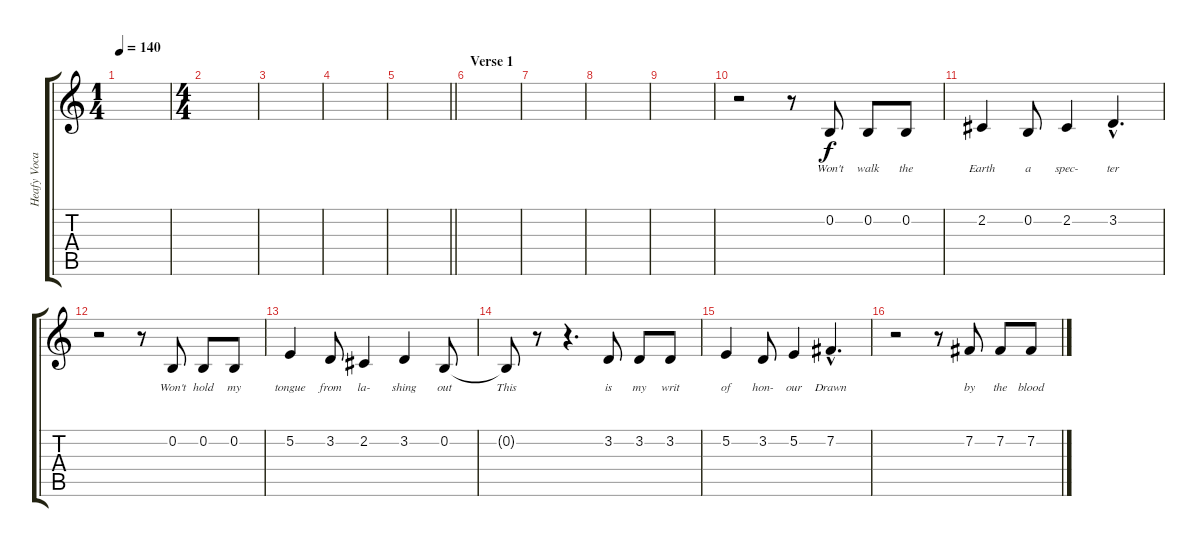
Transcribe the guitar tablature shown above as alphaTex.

\track ("Heafy Vocals" "Heafy Voca") {instrument lead2sawtooth}
\staff {score tabs}
\tuning (E4 B3 G3 D3 A2 B1) {hide}
\ts (1 4)
\tempo 140
\clef g2
\ks c
|
\ts (4 4)
|
|
|
\barLineRight lightlight
|
\section ("" "Verse 1")
|
|
|
|
r.2 r.8 0.2.8{lyrics (0 "Won't") lyrics (1 "") lyrics (2 "") lyrics (3 "") lyrics (4 "")} 0.2.8{lyrics (0 "walk") lyrics (1 "") lyrics (2 "") lyrics (3 "") lyrics (4 "")} 0.2.8{lyrics (0 "the") lyrics (1 "") lyrics (2 "") lyrics (3 "") lyrics (4 "")} |
2.2.4{lyrics (0 "Earth") lyrics (1 "") lyrics (2 "") lyrics (3 "") lyrics (4 "")} 0.2.8{lyrics (0 "a") lyrics (1 "") lyrics (2 "") lyrics (3 "") lyrics (4 "")} 2.2.4{lyrics (0 "spec-") lyrics (1 "") lyrics (2 "") lyrics (3 "") lyrics (4 "")} 3.2{hac}.4{d lyrics (0 "ter") lyrics (1 "") lyrics (2 "") lyrics (3 "") lyrics (4 "")} |
r.2 r.8 0.2.8{lyrics (0 "Won't") lyrics (1 "") lyrics (2 "") lyrics (3 "") lyrics (4 "")} 0.2.8{lyrics (0 "hold") lyrics (1 "") lyrics (2 "") lyrics (3 "") lyrics (4 "")} 0.2.8{lyrics (0 "my") lyrics (1 "") lyrics (2 "") lyrics (3 "") lyrics (4 "")} |
5.2.4{lyrics (0 "tongue") lyrics (1 "") lyrics (2 "") lyrics (3 "") lyrics (4 "")} 3.2.8{lyrics (0 "from") lyrics (1 "") lyrics (2 "") lyrics (3 "") lyrics (4 "")} 2.2.4{lyrics (0 "la-") lyrics (1 "") lyrics (2 "") lyrics (3 "") lyrics (4 "")} 3.2.4{lyrics (0 "shing") lyrics (1 "") lyrics (2 "") lyrics (3 "") lyrics (4 "")} 0.2.8{lyrics (0 "out") lyrics (1 "") lyrics (2 "") lyrics (3 "") lyrics (4 "")} |
0.2{t}.8{lyrics (0 "This") lyrics (1 "") lyrics (2 "") lyrics (3 "") lyrics (4 "")} r.8 r.4{d} 3.2.8{lyrics (0 "is") lyrics (1 "") lyrics (2 "") lyrics (3 "") lyrics (4 "")} 3.2.8{lyrics (0 "my") lyrics (1 "") lyrics (2 "") lyrics (3 "") lyrics (4 "")} 3.2.8{lyrics (0 "writ") lyrics (1 "") lyrics (2 "") lyrics (3 "") lyrics (4 "")} |
5.2.4{lyrics (0 "of") lyrics (1 "") lyrics (2 "") lyrics (3 "") lyrics (4 "")} 3.2.8{lyrics (0 "hon-") lyrics (1 "") lyrics (2 "") lyrics (3 "") lyrics (4 "")} 5.2.4{lyrics (0 "our") lyrics (1 "") lyrics (2 "") lyrics (3 "") lyrics (4 "")} 7.2{hac}.4{d lyrics (0 "Drawn") lyrics (1 "") lyrics (2 "") lyrics (3 "") lyrics (4 "")} |
r.2 r.8 7.2.8{lyrics (0 "by") lyrics (1 "") lyrics (2 "") lyrics (3 "") lyrics (4 "")} 7.2.8{lyrics (0 "the") lyrics (1 "") lyrics (2 "") lyrics (3 "") lyrics (4 "")} 7.2.8{lyrics (0 "blood") lyrics (1 "") lyrics (2 "") lyrics (3 "") lyrics (4 "")}
